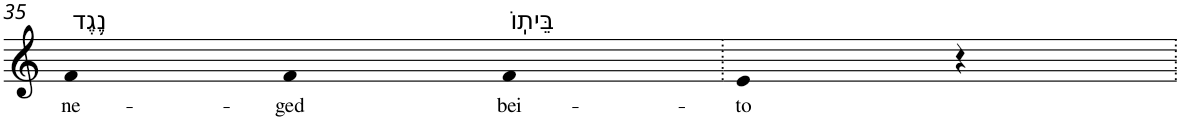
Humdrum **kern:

**kern	**text
*part1	*part1
*staff1	*staff1
*I"Piano	*
*I'Pno	*
!!LO:PB:g=z
*clefG2	*
*k[]	*
=35	=35
!LO:TX:a:t=נֶ֥גֶד	!
!	!LO:LY:b
4f	ne-
!	!LO:LY:b
4f	-ged
!LO:TX:a:t=בֵּיתֽוֹ	!
!	!LO:LY:b
4f	bei-
=36.	=36.
!	!LO:LY:b
4e	-to
4r	.
=.	=.
*-	*-
